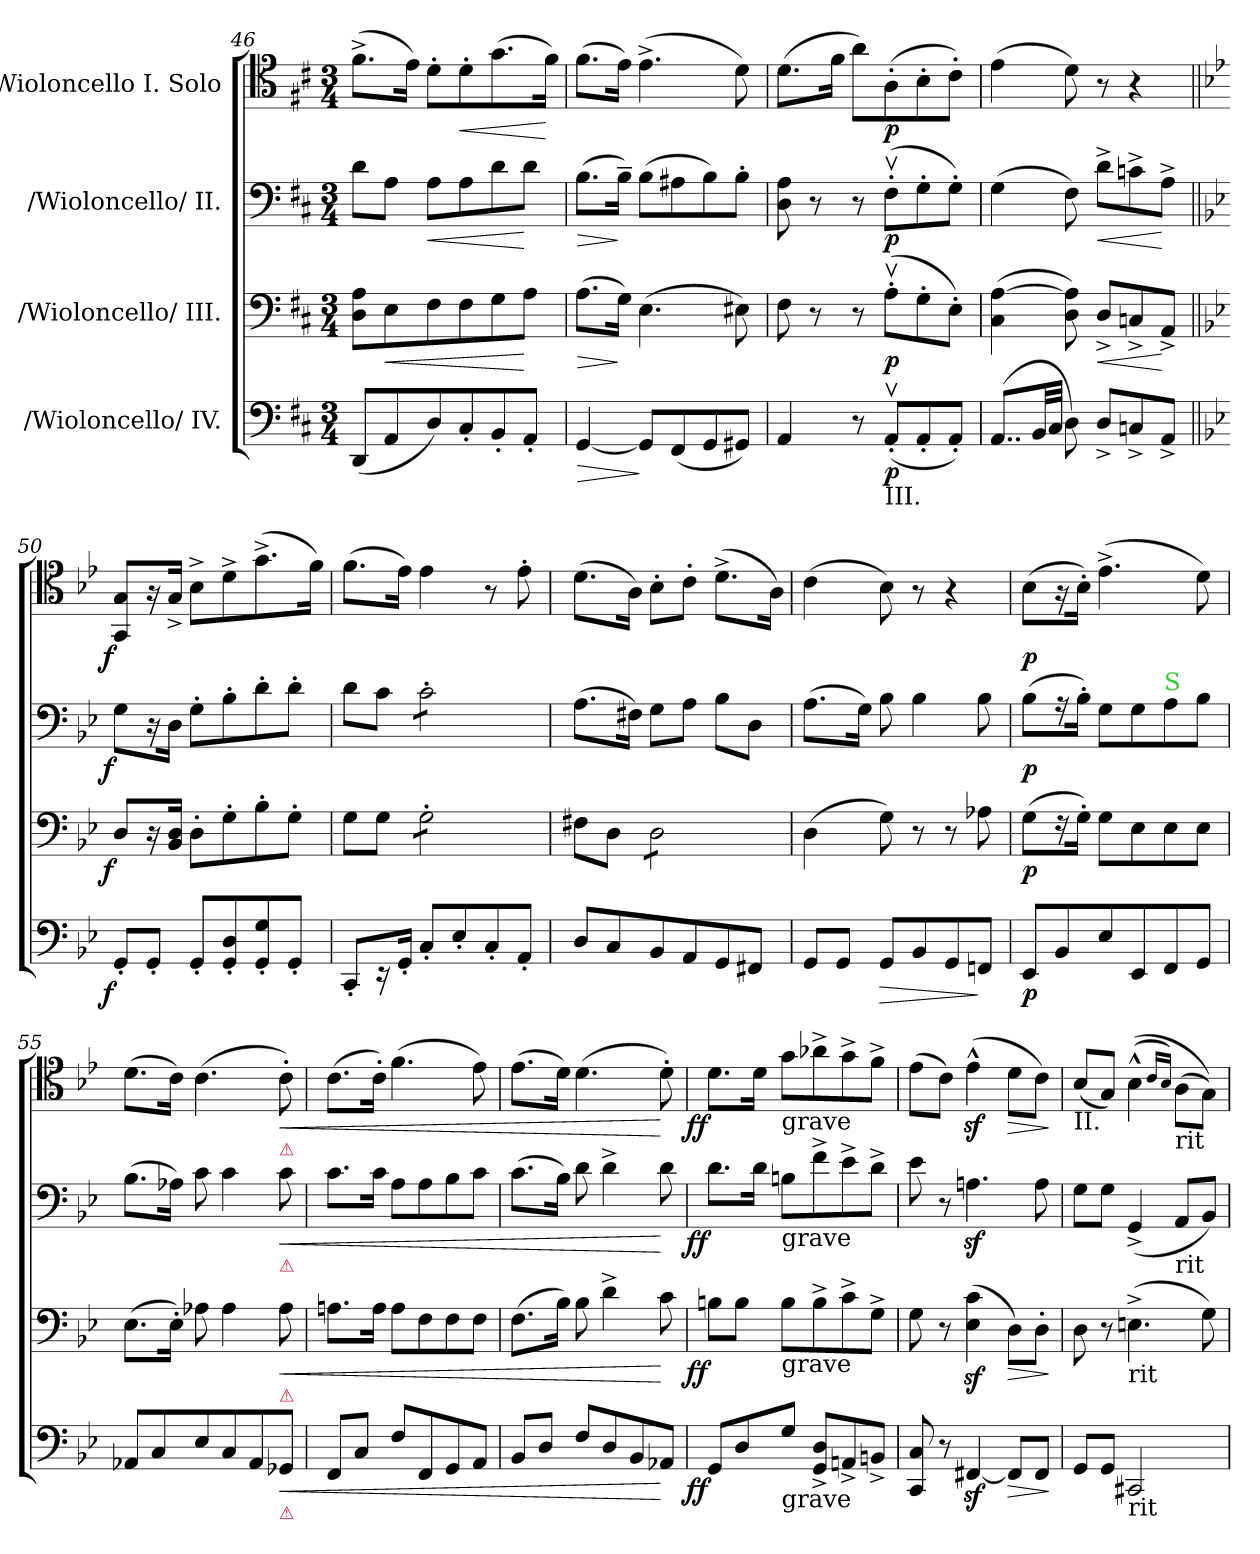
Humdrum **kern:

**kern	**dynam	**kern	**dynam	**kern	**dynam	**kern	**dynam
*part4	*part4	*part3	*part3	*part2	*part2	*part1	*part1
*staff4	*staff4	*staff3	*staff3	*staff2	*staff2	*staff1	*staff1
*I"/Wioloncello/ IV.	*	*I"/Wioloncello/ III.	*	*I"/Wioloncello/ II.	*	*I"Wioloncello I. Solo	*
*clefF4	*	*clefF4	*	*clefF4	*	*clefC4	*
*k[f#c#]	*	*k[f#c#]	*	*k[f#c#]	*	*k[f#c#]	*
*M3/4	*	*M3/4	*	*M3/4	*	*M3/4	*
=46	=46	=46	=46	=46	=46	=46	=46
(8DD/L	.	8D\ 8A\L	.	8d\L	.	(8.f#^\L	.
!	!	!	!LO:HP:b	!	!	!	!
8AA/	.	8E\	<	8A\J	.	.	.
.	.	.	.	.	.	16e\Jk)	.
!	!	!	!	!	!LO:HP:b	!	!
8D/)	.	8F#\	.	8A\L	<	8d'\L	.
!	!	!	!	!	!	!	!LO:HP:b
8C#'/	.	8F#\	.	8A\	.	8d'\	<
8BB'/	.	8G\	.	8d\	.	(8.g\	.
8AA'/J	.	8A\J	[	8d\J	[	.	.
.	.	.	.	.	.	16f#\Jk)	[
=47	=47	=47	=47	=47	=47	=47	=47
!	!LO:HP:b	!	!LO:HP:b	!	!LO:HP:b	!	!
[4GG/	>	(8.A\L	>	(8.B\L	>	(8.f#\L	.
.	.	16G\Jk)	]	16B~\Jk)	]	16e\Jk)	.
8GG/L]	]	(4.E\	.	(8B\L	.	(4.e^\	.
(8FF#/	.	.	.	8A#X\	.	.	.
8GG/	.	.	.	8B\)	.	.	.
8GG#X/J)	.	8E#X\)	.	8B'\J	.	8d\)	.
=48	=48	=48	=48	=48	=48	=48	=48
4AA/	.	8F#\	.	8D\ 8A\	.	(8.d\L	.
.	.	8r	.	8r	.	.	.
.	.	.	.	.	.	16f#\Jk	.
8r	.	8r	.	8r	.	8a\L)	.
!LO:TX:b:t=III.	!	!	!	!	!	!	!
(8AA'v/L	p	(8A'v\L	p	(8F#'v\L	p	(8A'\	p
8AA'/	.	8G'\	.	8G'\	.	8B'\	.
8AA'/J)	.	8E'\J)	.	8G'\J)	.	8c#'\J)	.
=49	=49	=49	=49	=49	=49	=49	=49
!LO:N:vis=8..	!	!	!	!	!	!	!
(<8.AA/L	.	(<4C#\ [4A\	.	(4G\	.	(4e\	.
32BB/LL	.	.	.	.	.	.	.
32C#/JJJ	.	.	.	.	.	.	.
8D\)	.	8D\ 8A]\)	.	8F#\)	.	8d\)	.
!	!	!	!LO:HP:b	!	!LO:HP:b	!	!
8D^/L	.	8D^/L	<	8d^\L	<	8r	.
8Cn^/	.	8Cn^/	.	8cn^\	.	4r	.
8AA^/J	.	8AA^/J	[	8A^\J	[	.	.
=50||	=50||	=50||	=50||	=50||	=50||	=50||	=50||
*k[b-e-]	*	*k[b-e-]	*	*k[b-e-]	*	*k[b-e-]	*
!	!LO:DY:rj	!	!LO:DY:rj	!	!LO:DY:rj	!	!LO:DY:rj
8GG'/L	f	8D/L	f	8G\L	f	8GG/ 8G/L	f
8GG'/J	.	16r	.	16r	.	16r	.
.	.	16BB-/ 16D/Jk	.	16D\Jk	.	16G^/Jk	.
8GG'/L	.	8D'\L	.	8G'\L	.	8B-^\L	.
8GG'/ 8D'/	.	8G'\	.	8B-'\	.	8d^\	.
8GG'/ 8G'/	.	8B-'\	.	8d'\	.	(8.g^\	.
8GG'/J	.	8G'\J	.	8d'\J	.	.	.
.	.	.	.	.	.	16f\Jk)	.
=51	=51	=51	=51	=51	=51	=51	=51
8CC'/L	.	8G\L	.	8d\L	.	(8.f\L	.
16r	.	8G\J	.	8c\J	.	.	.
16GG'/Jk	.	.	.	.	.	16e-\Jk)	.
!	!	!	!	!LO:TX:a:t=....	!	!	!
!	!	!LO:TX:a:t=....	!	!	!	!	!
*	*	*tremolo	*	*	*	*	*
*	*	*	*	*tremolo	*	*	*
8C'/L	.	8G'\L	.	8c'\L	.	4e-\	.
8E-'/	.	8G'\	.	8c'\	.	.	.
8C'/	.	8G'\	.	8c'\	.	8r	.
8AA'/J	.	8G'\J	.	8c'\J	.	8e-'\	.
*	*	*	*	*Xtremolo	*	*	*
*	*	*Xtremolo	*	*	*	*	*
=52	=52	=52	=52	=52	=52	=52	=52
8D/L	.	8F#X\L	.	(8.A\L	.	(8.d\L	.
8C/	.	8D\J	.	.	.	.	.
.	.	.	.	16F#X\Jk)	.	16A\Jk)	.
*	*	*tremolo	*	*	*	*	*
8BB-/	.	8D\L	.	8G\L	.	8B-'\L	.
8AA/	.	8D\	.	8A\J	.	8c'\J	.
8GG/	.	8D\	.	8B-\L	.	(8.d^\L	.
8FF#X/J	.	8D\J	.	8D\J	.	.	.
*	*	*Xtremolo	*	*	*	*	*
.	.	.	.	.	.	16A\Jk)	.
=53	=53	=53	=53	=53	=53	=53	=53
8GG/L	.	(4D\	.	(8.A\L	.	(4c\	.
8GG/J	.	.	.	.	.	.	.
.	.	.	.	16G\Jk)	.	.	.
!	!LO:HP:b	!	!	!	!	!	!
8GG/L	>	8G\)	.	8B-\	.	8B-\)	.
8BB-/	.	8r	.	4B-\	.	8r	.
8GG/	.	8r	.	.	.	4r	.
8FFn/J	]	8A-X\	.	8B-\	.	.	.
=54	=54	=54	=54	=54	=54	=54	=54
8EE-/L	p	(8G\L	p	(8B-\L	p	(8B-\L	p
8BB-/	.	16r	.	16r	.	16r	.
.	.	16G'\Jk)	.	16B-'\Jk)	.	16B-'\Jk)	.
8E-/	.	8G\L	.	8G\L	.	(4.e-^\	.
8EE-/	.	8E-\	.	8G\	.	.	.
!	!	!	!	!LO:TX:a:color=limegreen:t=S	!	!	!
8FF/	.	8E-\	.	8A\	.	.	.
8GG/J	.	8E-\J	.	8B-\J	.	8d\)	.
=55	=55	=55	=55	=55	=55	=55	=55
8AA-X/L	.	(8.E-\L	.	(8.B-\L	.	(8.d\L	.
8C/	.	.	.	.	.	.	.
.	.	16E-'\Jk)	.	16A-X\Jk)	.	16c\Jk)	.
8E-/	.	8A-X\	.	8c\	.	(4.c\	.
8C/	.	4A-\	.	4c\	.	.	.
8AA-/	.	.	.	.	.	.	.
!	!	!	!	!	!	!LO:TX:b:color=crimson:t=⚠	!
!	!	!	!	!LO:TX:b:color=crimson:t=⚠	!	!	!
!	!	!LO:TX:b:color=crimson:t=⚠	!	!	!	!	!
!LO:TX:b:color=crimson:t=⚠	!	!	!	!	!	!	!
!	!LO:HP:b	!	!LO:HP:b	!	!LO:HP:b	!	!LO:HP:b
8GG-X/J	<	8A-\	<	8c\	<	8c'\)	<
=56	=56	=56	=56	=56	=56	=56	=56
8FF/L	.	8.An\L	.	8.c\L	.	(8.c\L	.
8C/J	.	.	.	.	.	.	.
.	.	16A\Jk	.	16c\Jk	.	16c'\Jk)	.
8F/L	.	8A\L	.	8A\L	.	(4.f\	.
8FF/	.	8F\	.	8A\	.	.	.
8GG/	.	8F\	.	8B-\	.	.	.
8AA/J	.	8F\J	.	8c\J	.	8e-\)	.
=57	=57	=57	=57	=57	=57	=57	=57
8BB-/L	.	(8.F\L	.	(8.c\L	.	(8.e-\L	.
8D/J	.	.	.	.	.	.	.
.	.	16B-\Jk)	.	16B-\Jk)	.	16d\Jk)	.
8F/L	.	8B-\	.	8d\	.	(4.d\	.
8D/	.	4d^\	.	4d^\	.	.	.
8BB-/	.	.	.	.	.	.	.
8AA-X/J	[	8c\	[	8d\	[	8d'\)	[
=58	=58	=58	=58	=58	=58	=58	=58
!	!LO:DY:rj	!	!LO:DY:rj	!	!LO:DY:rj	!	!LO:DY:rj
8GG/L	ff	8Bn\L	ff	8.d\L	ff	8.d\L	ff
8D/	.	8B\J	.	.	.	.	.
.	.	.	.	16d\Jk	.	16d\Jk	.
!	!	!	!	!	!	!LO:TX:b:t=grave	!
!	!	!	!	!LO:TX:b:t=grave	!	!	!
!	!	!LO:TX:b:t=grave	!	!	!	!	!
!LO:TX:b:t=grave	!	!	!	!	!	!	!
8G/J	.	8B\L	.	8Bn\L	.	8g\L	.
8GG^/ 8D^/L	.	8B^\	.	8f^\	.	8a-X^\	.
8AAn^/	.	8c^\	.	8e-^\	.	8g^\	.
8BBn^/J	.	8G^\J	.	8d^\J	.	8f^\J	.
=59	=59	=59	=59	=59	=59	=59	=59
8CC/ 8C/	.	8G\	.	8e-\	.	(8e-\L	.
8r	.	8r	.	8r	.	8c\J)	.
[4FF#Xz/	.	(4E-z\ 4cz\	.	4.Anz\	.	(4e-z^^\	.
!	!LO:HP:b	!	!LO:HP:b	!	!	!	!LO:HP:b
8FF#/L]	>	8D\L)	>	.	.	8d\L	>
8FF#/J	.	8D'\J	.	8A\	.	8c\J)	.
.	]	.	]	.	.	.	]
=60	=60	=60	=60	=60	=60	=60	=60
!	!	!	!	!	!	!LO:TX:b:t=II.	!
8GG/L	.	8D\	.	8G\L	.	(8B-/L	.
8GG/J	.	8r	.	8G\J	.	8G/J)	.
!	!	!LO:TX:b:t=rit	!	!	!	!	!
!LO:TX:b:t=rit	!	!	!	!	!	!	!
2CC#X/	piu po	(4.En^\	piu po	(4GG^/	piu po	((4B-^^\	piu po
.	.	.	.	.	.	16qqc/LL	.
.	.	.	.	.	.	16qqB-/JJ)	.
!	!	!	!	!	!	!LO:TX:b:t=rit	!
!	!	!	!	!LO:TX:b:t=rit	!	!	!
.	.	.	.	8AA/L	.	(8A\L	.
.	.	8G\)	.	8BB-/J)	.	8G\J))	.
=	=	=	=	=	=	=	=
*-	*-	*-	*-	*-	*-	*-	*-
